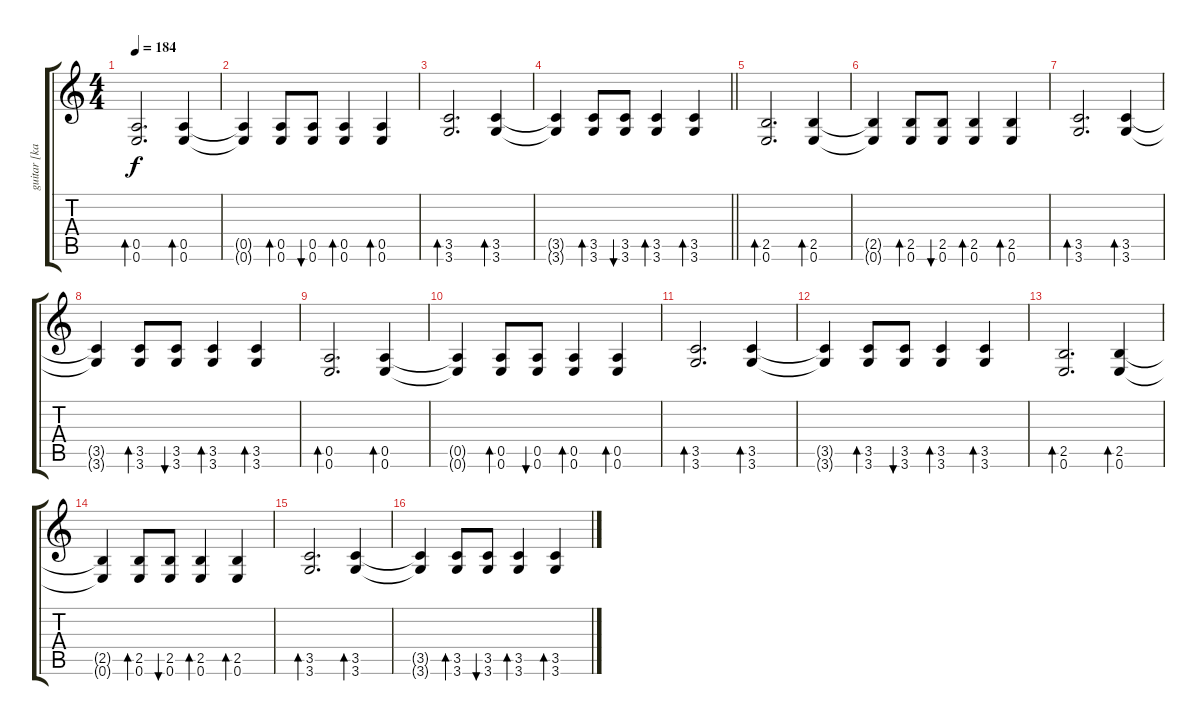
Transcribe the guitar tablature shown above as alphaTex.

\track ("guitar [karukan]" "guitar [ka") {instrument overdrivenguitar}
\staff {score tabs}
\tuning (E4 B3 G3 D3 A2 E2) {hide}
\ts (4 4)
\tempo 184
\clef g2
\ks c
(0.5 0.6).2{d bd 60 dy f} (0.5 0.6).4{bd 60} |
(0.5{t} 0.6{t}).4 (0.5 0.6).8{bd 60} (0.5 0.6).8{bu 60} (0.5 0.6).4{bd 60} (0.5 0.6).4{bd 60} |
(3.5 3.6).2{d bd 60} (3.5 3.6).4{bd 60} |
\barLineRight lightlight
(3.5{t} 3.6{t}).4 (3.5 3.6).8{bd 60} (3.5 3.6).8{bu 60} (3.5 3.6).4{bd 60} (3.5 3.6).4{bd 60} |
\section ("" "")
(2.5 0.6).2{d bd 60} (2.5 0.6).4{bd 60} |
(2.5{t} 0.6{t}).4 (2.5 0.6).8{bd 60} (2.5 0.6).8{bu 60} (2.5 0.6).4{bd 60} (2.5 0.6).4{bd 60} |
(3.5 3.6).2{d bd 60} (3.5 3.6).4{bd 60} |
(3.5{t} 3.6{t}).4 (3.5 3.6).8{bd 60} (3.5 3.6).8{bu 60} (3.5 3.6).4{bd 60} (3.5 3.6).4{bd 60} |
(0.5 0.6).2{d bd 60} (0.5 0.6).4{bd 60} |
(0.5{t} 0.6{t}).4 (0.5 0.6).8{bd 60} (0.5 0.6).8{bu 60} (0.5 0.6).4{bd 60} (0.5 0.6).4{bd 60} |
(3.5 3.6).2{d bd 60} (3.5 3.6).4{bd 60} |
(3.5{t} 3.6{t}).4 (3.5 3.6).8{bd 60} (3.5 3.6).8{bu 60} (3.5 3.6).4{bd 60} (3.5 3.6).4{bd 60} |
(2.5 0.6).2{d bd 60} (2.5 0.6).4{bd 60} |
(2.5{t} 0.6{t}).4 (2.5 0.6).8{bd 60} (2.5 0.6).8{bu 60} (2.5 0.6).4{bd 60} (2.5 0.6).4{bd 60} |
(3.5 3.6).2{d bd 60} (3.5 3.6).4{bd 60} |
(3.5{t} 3.6{t}).4 (3.5 3.6).8{bd 60} (3.5 3.6).8{bu 60} (3.5 3.6).4{bd 60} (3.5 3.6).4{bd 60}
